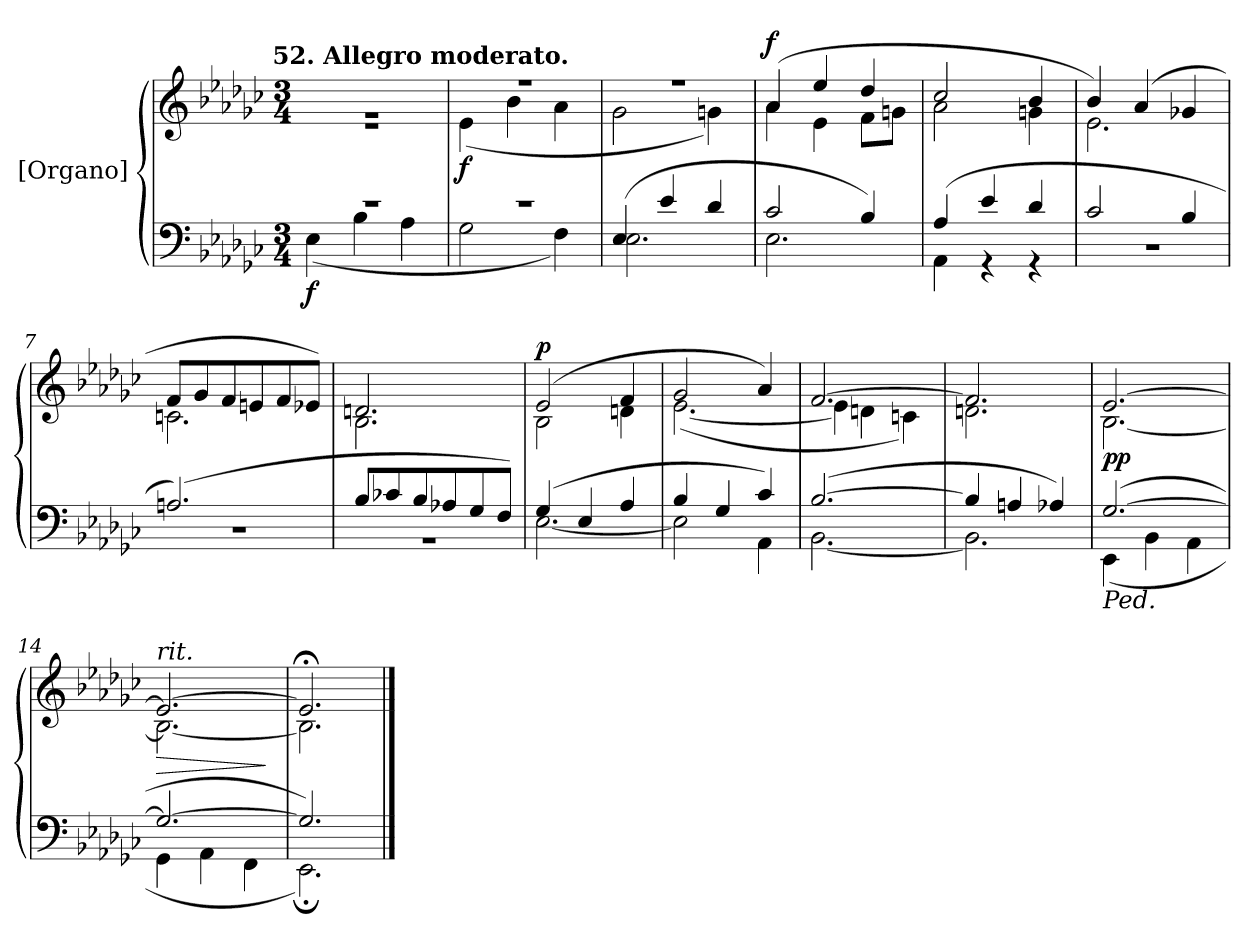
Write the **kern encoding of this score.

**kern	**dynam	**kern	**dynam
*part2	*part2	*part1	*part1
*staff2	*staff2	*staff1	*staff1
*I"[Organo]	*	*	*
*clefF4	*	*clefG2	*
*k[b-e-a-d-g-c-]	*	*k[b-e-a-d-g-c-]	*
!!LO:TX:omd:t=52. Allegro moderato.
*M3/4	*	*M3/4	*
*MM132	*	*MM132	*
=1	=1	=1	=1
*^	*	*^	*
!	!	!LO:DY:b	!	!	!
2.re	(4E-\	f	2.rg	2.r	.
.	4B-\	.	.	.	.
.	4A-\	.	.	.	.
=2	=2	=2	=2	=2	=2
2.r	2G-\	.	2.rff	(4e-\	f
.	.	.	.	4b-\	.
.	4F\)	.	.	4a-\	.
=3	=3	=3	=3	=3	=3
(4E-/	2.E-\	.	2.rff	2g-\	.
4e-/	.	.	.	.	.
4d-/	.	.	.	4gn\)	.
=4	=4	=4	=4	=4	=4
!	!	!	!	!	!LO:DY:a
2c-/	2.E-\	.	(4a-/	4a-\	f
.	.	.	4ee-/	4e-\	.
4B-/)	.	.	4dd-/	8f\L	.
.	.	.	.	8gn\J	.
=5	=5	=5	=5	=5	=5
(4A-/	4AA-\	.	2cc-/	2a-\	.
4e-/	4r	.	.	.	.
4d-/	4r	.	4b-/	4gn\	.
=6	=6	=6	=6	=6	=6
2c-/	2.r	.	4b-/)	2.e-\	.
.	.	.	(4a-/	.	.
4B-/	.	.	4g-X/	.	.
=7	=7	=7	=7	=7	=7
(2.An/)	2.r	.	8f/L	2.cn\	.
.	.	.	8g-/	.	.
.	.	.	8f/	.	.
.	.	.	8en/	.	.
.	.	.	8f/	.	.
.	.	.	8e-X/J)	.	.
=8	=8	=8	=8	=8	=8
8B-/L	2.r	.	2.dn/	2.B-\	.
8c-X/	.	.	.	.	.
8B-/	.	.	.	.	.
8A-X/	.	.	.	.	.
8G-/	.	.	.	.	.
8F/J)	.	.	.	.	.
=9	=9	=9	=9	=9	=9
!	!	!	!	!	!LO:DY:a
(4G-/	[2.E-\	.	(2e-/	2B-\	p
4E-/	.	.	.	.	.
4A-/	.	.	4f/	4dn\	.
=10	=10	=10	=10	=10	=10
4B-/	2E-\]	.	2g-/	([2.e-\	.
4G-/	.	.	.	.	.
4c-/)	4AA-\	.	4a-/)	.	.
=11	=11	=11	=11	=11	=11
([2.B-/	[2.BB-\	.	[2.f/	4e-\]	.
.	.	.	.	4dn\	.
.	.	.	.	4cn\)	.
=12	=12	=12	=12	=12	=12
4B-/]	2.BB-\]	.	2.f/]	2.dn\	.
4An/	.	.	.	.	.
4A-X/)	.	.	.	.	.
=13	=13	=13	=13	=13	=13
!LO:TX:b:i:t=Ped.	!	!	!	!	!
([2.G-/	(4EE-\	.	[2.e-/	[2.B-\	pp
.	4BB-\	.	.	.	.
.	4AA-\	.	.	.	.
=14	=14	=14	=14	=14	=14
!	!	!	!LO:TX:a:i:t=rit.	!	!
!	!	!	!	!	!LO:HP:b
2.G-/_	4GG-\	.	2.e-/_	2.B-\_	>
.	4AA-\	.	.	.	.
.	4FF\	.	.	.	.
*v	*v	*	*	*	*
*	*	*v	*v	*
.	.	.	]
=15	=15	=15	=15
*^	*	*^	*
2.G-/])	2.EE-;<\)	.	2.e-;</]	2.B-\]	.
*v	*v	*	*	*	*
*	*	*v	*v	*
==	==	==	==
*-	*-	*-	*-
